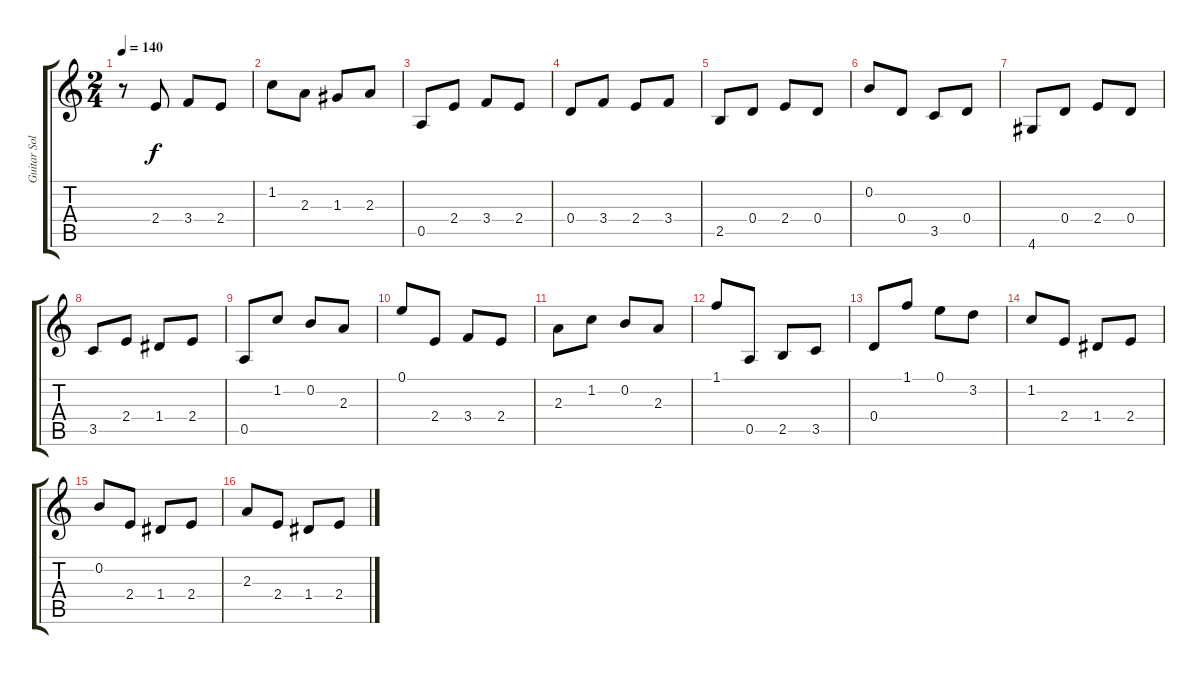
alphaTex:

\track ("Guitar Solo" "Guitar Sol") {instrument acousticguitarnylon}
\staff {score tabs}
\tuning (E4 B3 G3 D3 A2 E2) {hide}
\ts (2 4)
\tempo 140
\clef g2
\ks c
r.8{dy f instrument acousticguitarnylon} 2.4.8 3.4.8 2.4.8 |
1.2.8 2.3.8 1.3.8 2.3.8 |
0.5.8 2.4.8 3.4.8 2.4.8 |
0.4.8 3.4.8 2.4.8 3.4.8 |
2.5.8 0.4.8 2.4.8 0.4.8 |
0.2.8 0.4.8 3.5.8 0.4.8 |
4.6.8 0.4.8 2.4.8 0.4.8 |
3.5.8 2.4.8 1.4.8 2.4.8 |
0.5.8 1.2.8 0.2.8 2.3.8 |
0.1.8 2.4.8 3.4.8 2.4.8 |
2.3.8 1.2.8 0.2.8 2.3.8 |
1.1.8 0.5.8 2.5.8 3.5.8 |
0.4.8 1.1.8 0.1.8 3.2.8 |
1.2.8 2.4.8 1.4.8 2.4.8 |
0.2.8 2.4.8 1.4.8 2.4.8 |
2.3.8 2.4.8 1.4.8 2.4.8
